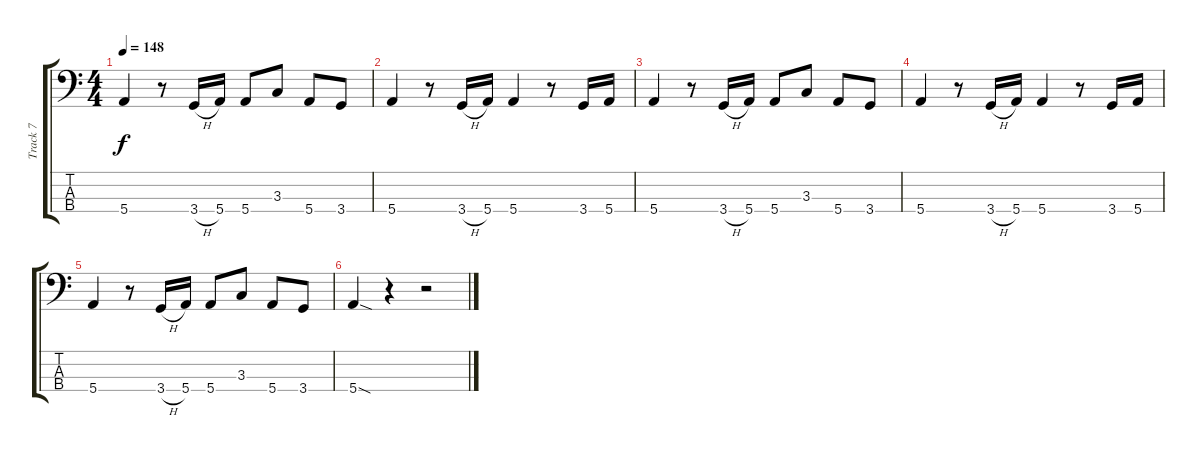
\track ("Track 7" "Track 7") {instrument electricbassfinger}
\staff {score tabs}
\tuning (G2 D2 A1 E1) {hide}
\ts (4 4)
\tempo 148
\clef f4
\ks c
5.4.4{dy f} r.8 3.4{h}.16 5.4.16 5.4.8 3.3.8 5.4.8 3.4.8 |
5.4.4 r.8 3.4{h}.16 5.4.16 5.4.4 r.8 3.4.16 5.4.16 |
5.4.4 r.8 3.4{h}.16 5.4.16 5.4.8 3.3.8 5.4.8 3.4.8 |
5.4.4 r.8 3.4{h}.16 5.4.16 5.4.4 r.8 3.4.16 5.4.16 |
5.4.4 r.8 3.4{h}.16 5.4.16 5.4.8 3.3.8 5.4.8 3.4.8 |
5.4{sod}.4 r.4 r.2
